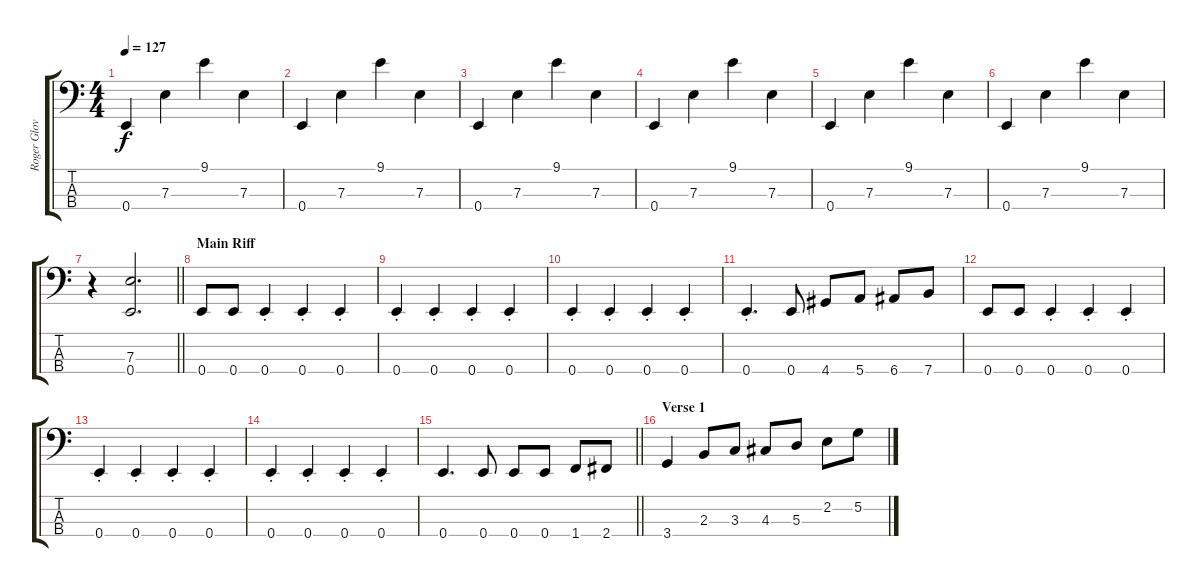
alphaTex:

\track ("Roger Glover" "Roger Glov") {instrument electricbasspick}
\staff {score tabs}
\tuning (G2 D2 A1 E1) {hide}
\ts (4 4)
\tempo 127
\clef f4
\ks c
0.4.4{dy f} 7.3.4 9.1.4 7.3.4 |
0.4.4 7.3.4 9.1.4 7.3.4 |
0.4.4 7.3.4 9.1.4 7.3.4 |
0.4.4 7.3.4 9.1.4 7.3.4 |
0.4.4 7.3.4 9.1.4 7.3.4 |
0.4.4 7.3.4 9.1.4 7.3.4 |
\barLineRight lightlight
r.4 (7.3 0.4).2{d} |
\section ("" "Main Riff")
0.4.8 0.4.8 0.4{st}.4 0.4{st}.4 0.4{st}.4 |
0.4{st}.4 0.4{st}.4 0.4{st}.4 0.4{st}.4 |
0.4{st}.4 0.4{st}.4 0.4{st}.4 0.4{st}.4 |
0.4{st}.4{d} 0.4.8 4.4.8 5.4.8 6.4.8 7.4.8 |
0.4.8 0.4.8 0.4{st}.4 0.4{st}.4 0.4{st}.4 |
0.4{st}.4 0.4{st}.4 0.4{st}.4 0.4{st}.4 |
0.4{st}.4 0.4{st}.4 0.4{st}.4 0.4{st}.4 |
\barLineRight lightlight
0.4.4{d} 0.4.8 0.4.8 0.4.8 1.4.8 2.4.8 |
\section ("" "Verse 1")
3.4.4 2.3.8 3.3.8 4.3.8 5.3.8 2.2.8 5.2.8
